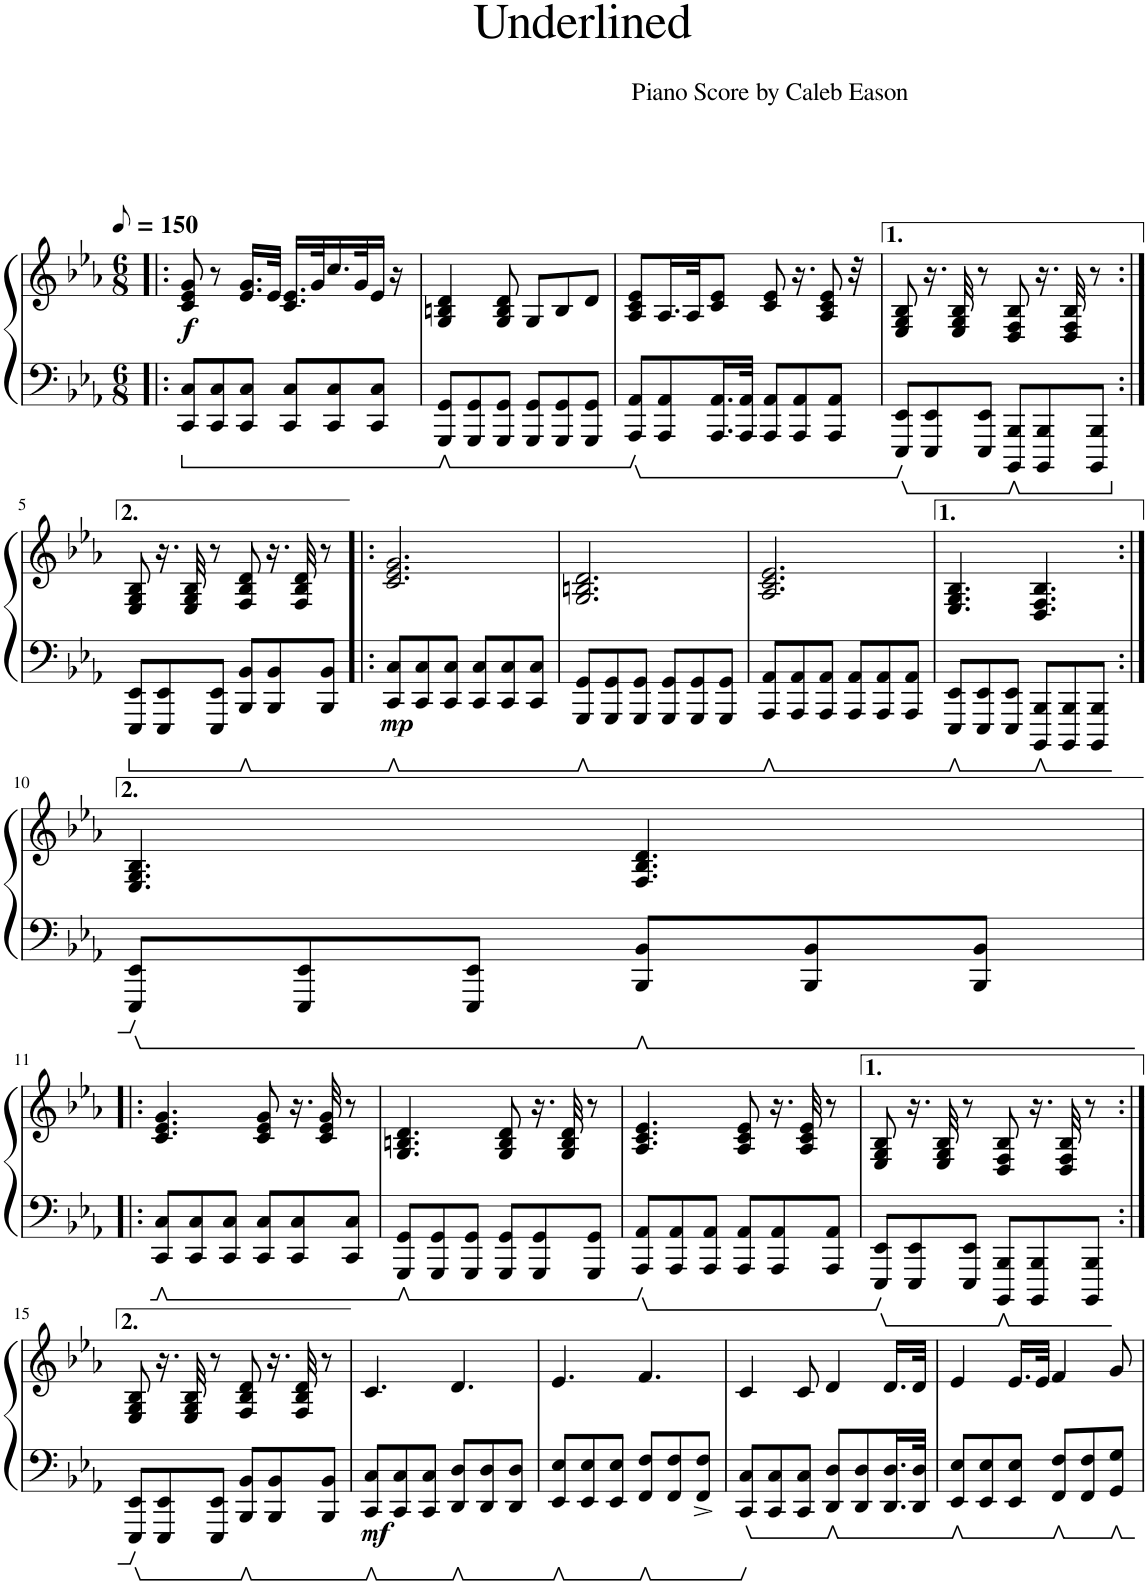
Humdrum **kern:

**kern	**kern	**dynam
*part1	*part1	*part1
*staff2	*staff1	*staff1/2
*I"Piano	*	*
*I'Pno.	*	*
*clefF4	*clefG2	*
*k[b-e-a-]	*k[b-e-a-]	*
*M6/8	*M6/8	*
*MM75	*MM75	*
=1!|:	=1!|:	=1!|:
!	!	!LO:DY:b
8CC/ 8C/L	8c/ 8e-/ 8g/	f
8CC/ 8C/	8r	.
8CC/ 8C/J	16.e-/ 16.g/LL	.
.	32e-/JJk	.
8CC/ 8C/L	16.c/ 16.e-/LL	.
.	32g/K	.
8CC/ 8C/	16.cc/	.
.	32g/K	.
8CC/ 8C/J	16e-/JJ	.
.	16r	.
=2	=2	=2
8GGG/ 8GG/L	4G/ 4Bn/ 4d/	.
8GGG/ 8GG/	.	.
8GGG/ 8GG/J	8G/ 8B/ 8d/	.
8GGG/ 8GG/L	8G/L	.
8GGG/ 8GG/	8B/	.
8GGG/ 8GG/J	8d/J	.
=3	=3	=3
8AAA-/ 8AA-/L	8A-/ 8c/ 8e-/L	.
8AAA-/ 8AA-/	16.A-/L	.
.	32A-/JK	.
16.AAA-/ 16.AA-/L	8c/ 8e-/J	.
32AAA-/ 32AA-/JJk	.	.
8AAA-/ 8AA-/L	8c/ 8e-/	.
8AAA-/ 8AA-/	16.r	.
.	8A-/ 8c/ 8e-/	.
8AAA-/ 8AA-/J	.	.
.	32r	.
=4	=4	=4
8EEE-/ 8EE-/L	8E-/ 8G/ 8B-/	.
8EEE-/ 8EE-/	16.r	.
.	32E-/ 32G/ 32B-/	.
8EEE-/ 8EE-/J	8r	.
8BBBB-/ 8BBB-/L	8D/ 8F/ 8B-/	.
8BBBB-/ 8BBB-/	16.r	.
.	32D/ 32F/ 32B-/	.
8BBBB-/ 8BBB-/J	8r	.
!!LO:LB:g=z
=5:|!	=5:|!	=5:|!
8EEE-/ 8EE-/L	8E-/ 8G/ 8B-/	.
8EEE-/ 8EE-/	16.r	.
.	32E-/ 32G/ 32B-/	.
8EEE-/ 8EE-/J	8r	.
8BBB-/ 8BB-/L	8F/ 8B-/ 8d/	.
8BBB-/ 8BB-/	16.r	.
.	32F/ 32B-/ 32d/	.
8BBB-/ 8BB-/J	8r	.
=6!|:	=6!|:	=6!|:
!	!	!LO:DY:b=2
8CC/ 8C/L	2.c/ 2.e-/ 2.g/	mp
8CC/ 8C/	.	.
8CC/ 8C/J	.	.
8CC/ 8C/L	.	.
8CC/ 8C/	.	.
8CC/ 8C/J	.	.
=7	=7	=7
8GGG/ 8GG/L	2.G/ 2.Bn/ 2.d/	.
8GGG/ 8GG/	.	.
8GGG/ 8GG/J	.	.
8GGG/ 8GG/L	.	.
8GGG/ 8GG/	.	.
8GGG/ 8GG/J	.	.
=8	=8	=8
8AAA-/ 8AA-/L	2.A-/ 2.c/ 2.e-/	.
8AAA-/ 8AA-/	.	.
8AAA-/ 8AA-/J	.	.
8AAA-/ 8AA-/L	.	.
8AAA-/ 8AA-/	.	.
8AAA-/ 8AA-/J	.	.
=9	=9	=9
8EEE-/ 8EE-/L	4.E-/ 4.G/ 4.B-/	.
8EEE-/ 8EE-/	.	.
8EEE-/ 8EE-/J	.	.
8BBBB-/ 8BBB-/L	4.D/ 4.F/ 4.B-/	.
8BBBB-/ 8BBB-/	.	.
8BBBB-/ 8BBB-/J	.	.
!!LO:LB:g=z
=10:|!	=10:|!	=10:|!
8EEE-/ 8EE-/L	4.E-/ 4.G/ 4.B-/	.
8EEE-/ 8EE-/	.	.
8EEE-/ 8EE-/J	.	.
8BBB-/ 8BB-/L	4.F/ 4.B-/ 4.d/	.
8BBB-/ 8BB-/	.	.
8BBB-/ 8BB-/J	.	.
!!LO:LB:g=z
=11!|:	=11!|:	=11!|:
8CC/ 8C/L	4.c/ 4.e-/ 4.g/	.
8CC/ 8C/	.	.
8CC/ 8C/J	.	.
8CC/ 8C/L	8c/ 8e-/ 8g/	.
8CC/ 8C/	16.r	.
.	32c/ 32e-/ 32g/	.
8CC/ 8C/J	8r	.
=12	=12	=12
8GGG/ 8GG/L	4.G/ 4.Bn/ 4.d/	.
8GGG/ 8GG/	.	.
8GGG/ 8GG/J	.	.
8GGG/ 8GG/L	8G/ 8B/ 8d/	.
8GGG/ 8GG/	16.r	.
.	32G/ 32B/ 32d/	.
8GGG/ 8GG/J	8r	.
=13	=13	=13
8AAA-/ 8AA-/L	4.A-/ 4.c/ 4.e-/	.
8AAA-/ 8AA-/	.	.
8AAA-/ 8AA-/J	.	.
8AAA-/ 8AA-/L	8A-/ 8c/ 8e-/	.
8AAA-/ 8AA-/	16.r	.
.	32A-/ 32c/ 32e-/	.
8AAA-/ 8AA-/J	8r	.
=14	=14	=14
8EEE-/ 8EE-/L	8E-/ 8G/ 8B-/	.
8EEE-/ 8EE-/	16.r	.
.	32E-/ 32G/ 32B-/	.
8EEE-/ 8EE-/J	8r	.
8BBBB-/ 8BBB-/L	8D/ 8F/ 8B-/	.
8BBBB-/ 8BBB-/	16.r	.
.	32D/ 32F/ 32B-/	.
8BBBB-/ 8BBB-/J	8r	.
!!LO:LB:g=z
=15:|!	=15:|!	=15:|!
8EEE-/ 8EE-/L	8E-/ 8G/ 8B-/	.
8EEE-/ 8EE-/	16.r	.
.	32E-/ 32G/ 32B-/	.
8EEE-/ 8EE-/J	8r	.
8BBB-/ 8BB-/L	8F/ 8B-/ 8d/	.
8BBB-/ 8BB-/	16.r	.
.	32F/ 32B-/ 32d/	.
8BBB-/ 8BB-/J	8r	.
=16	=16	=16
!	!	!LO:DY:b=2
8CC/ 8C/L	4.c/	mf
8CC/ 8C/	.	.
8CC/ 8C/J	.	.
8DD/ 8D/L	4.d/	.
8DD/ 8D/	.	.
8DD/ 8D/J	.	.
=17	=17	=17
8EE-/ 8E-/L	4.e-/	.
8EE-/ 8E-/	.	.
8EE-/ 8E-/J	.	.
8FF/ 8F/L	4.f/	.
8FF/ 8F/	.	.
8FF/^ 8F/^J	.	.
=18	=18	=18
8CC/ 8C/L	4c/	.
8CC/ 8C/	.	.
8CC/ 8C/J	8c/	.
8DD/ 8D/L	4d/	.
8DD/ 8D/	.	.
16.DD/ 16.D/L	16.d/LL	.
32DD/ 32D/JJk	32d/JJk	.
=19	=19	=19
8EE-/ 8E-/L	4e-/	.
8EE-/ 8E-/	.	.
8EE-/ 8E-/J	16.e-/LL	.
.	32e-/JJk	.
8FF/ 8F/L	4f/	.
8FF/ 8F/	.	.
8GG/ 8G/J	8g/	.
=	=	=
*-	*-	*-
